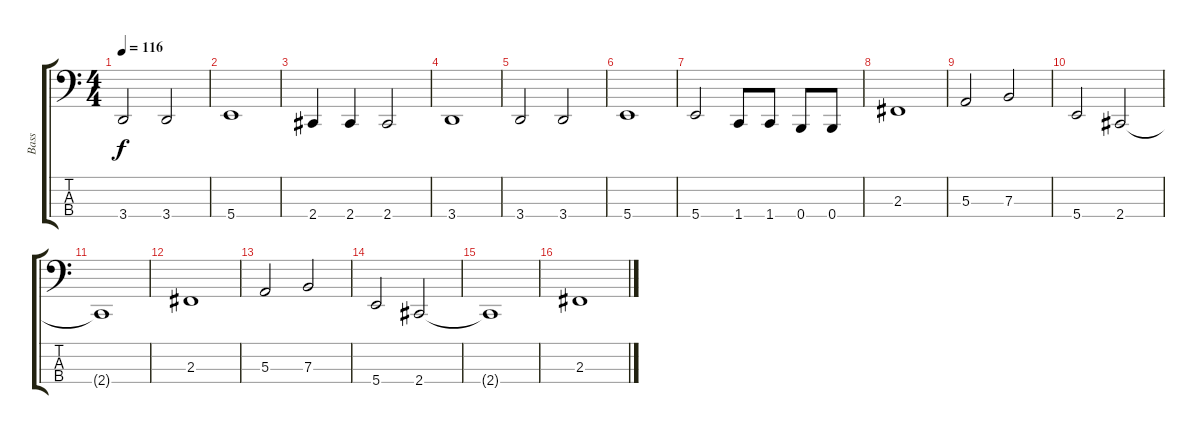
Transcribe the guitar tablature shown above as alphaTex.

\track ("Bass" "Bass") {instrument electricbassfinger}
\staff {score tabs}
\tuning (D2 A1 E1 B0) {hide}
\ts (4 4)
\tempo 116
\clef f4
\ks c
3.4.2{dy f} 3.4.2 |
5.4.1 |
2.4.4 2.4.4 2.4.2 |
3.4.1 |
3.4.2 3.4.2 |
5.4.1 |
5.4.2 1.4.8 1.4.8 0.4.8 0.4.8 |
2.3.1 |
5.3.2 7.3.2 |
5.4.2 2.4.2 |
2.4{t}.1 |
2.3.1 |
5.3.2 7.3.2 |
5.4.2 2.4.2 |
2.4{t}.1 |
2.3.1
